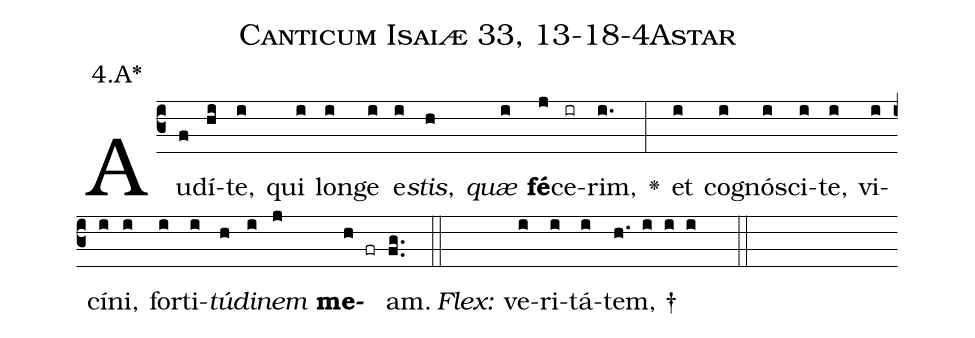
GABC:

name: Canticum Isaiæ 33, 13-18-4Astar;
annotation: 4.A*;
%%
(c3)Au(f)dí(hi)te,(i) qui(i) lon(i)ge(i) e(i)<i>stis</i>,(h) <i>quæ</i>(i) <b>fé</b>(j)ce(ir)rim,(i.) <v>\greheightstar</v>(:) et(i) co(i)gnó(i)sci(i)te,(i) vi(i)cí(i)ni,(i) for(i)ti(i)<i>tú</i>(h)<i>di</i>(i)<i>nem</i>(j) <b>me</b>(h fr)am.(fg..) (::)
<i>Flex:</i>()  ve(i)ri(i)tá(i)tem, †(h. i i i  ::)

%E(i) u(h) o(i) u(j) a(h) e.(fg..) (::)
